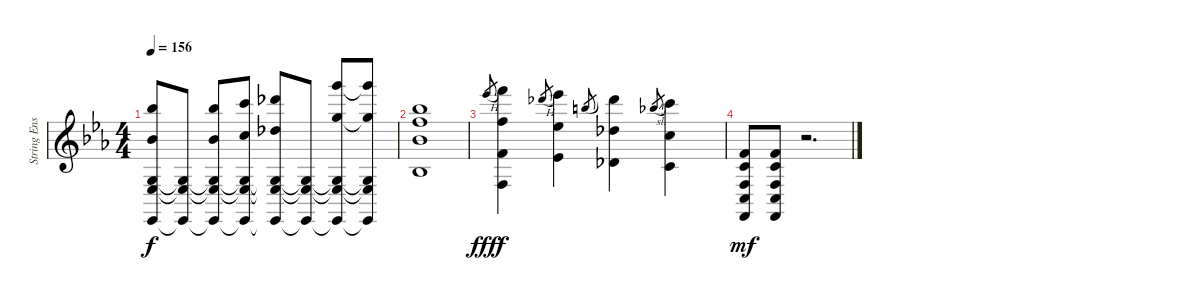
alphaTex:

\track ("String Ens." "String Ens") {instrument stringensemble1}
\staff {score}
\tuning (E4 B3 G3 D3 A2 E2 B1) {hide}
\ts (4 4)
\tempo 156
\clef g2
\ks cminor
(18.1 11.2 5.4{t} 6.5{t} 4.7{t}).8{dy f} (5.4{t} 6.5{t} 4.7{t}).8 (18.1 11.2 5.4{t} 6.5{t} 4.7{t}).8 (20.1 13.2 5.4{t} 6.5{t} 4.7{t}).8 (21.1 14.2 5.4{t} 6.5{t} 4.7{t}).8 (5.4{t} 6.5{t} 4.7{t}).8 (27.1 20.2 5.4{t} 6.5{t} 4.7{t}).8 (27.1{t} 20.2{t} 5.4{t} 6.5{t} 4.7{t}).8 |
(18.1 18.2 15.3 13.5).1 |
23.1{h}.8{gr dy fff} (25.1 18.2 10.3 3.4).4{dy f} 21.1{h}.8{gr} (23.1 16.2 8.3).4 19.1{h}.8{gr} (21.1 14.2 6.3).4 18.1{sl}.8{gr} (20.1 13.2 5.3).4 |
(1.1 1.2 3.4 3.5 1.6).8{dy mf} (1.1 1.2 3.4 3.5 1.6).8 r.2{d}
